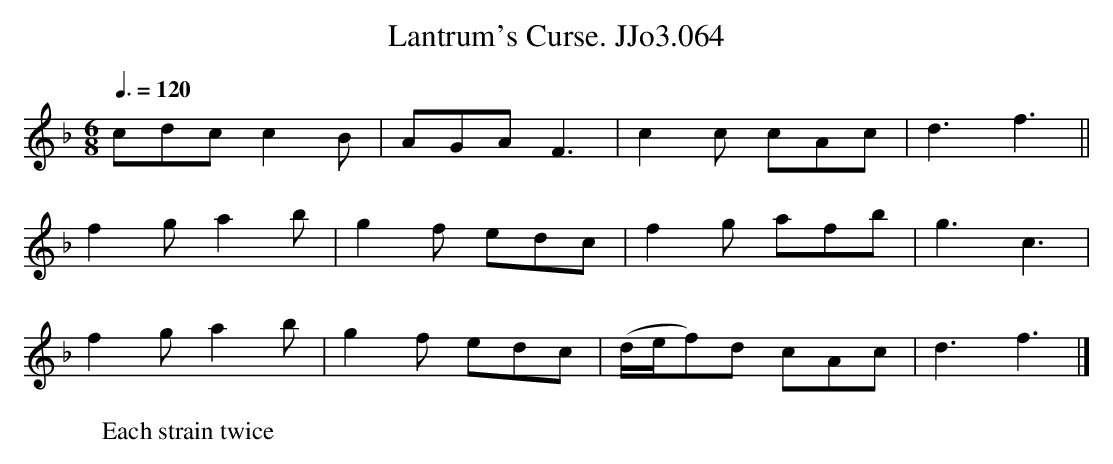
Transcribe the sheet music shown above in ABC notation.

X:1
T:Lantrum's Curse. JJo3.064
M:6/8
L:1/8
Q:3/8=120
W:Each strain twice
K:F
cdcc2B|AGAF3|c2c cAc|d3f3||
f2ga2b|g2f edc|f2g afb|g3c3|
f2ga2b|g2f edc|(d/e/f)d cAc|d3f3|]
